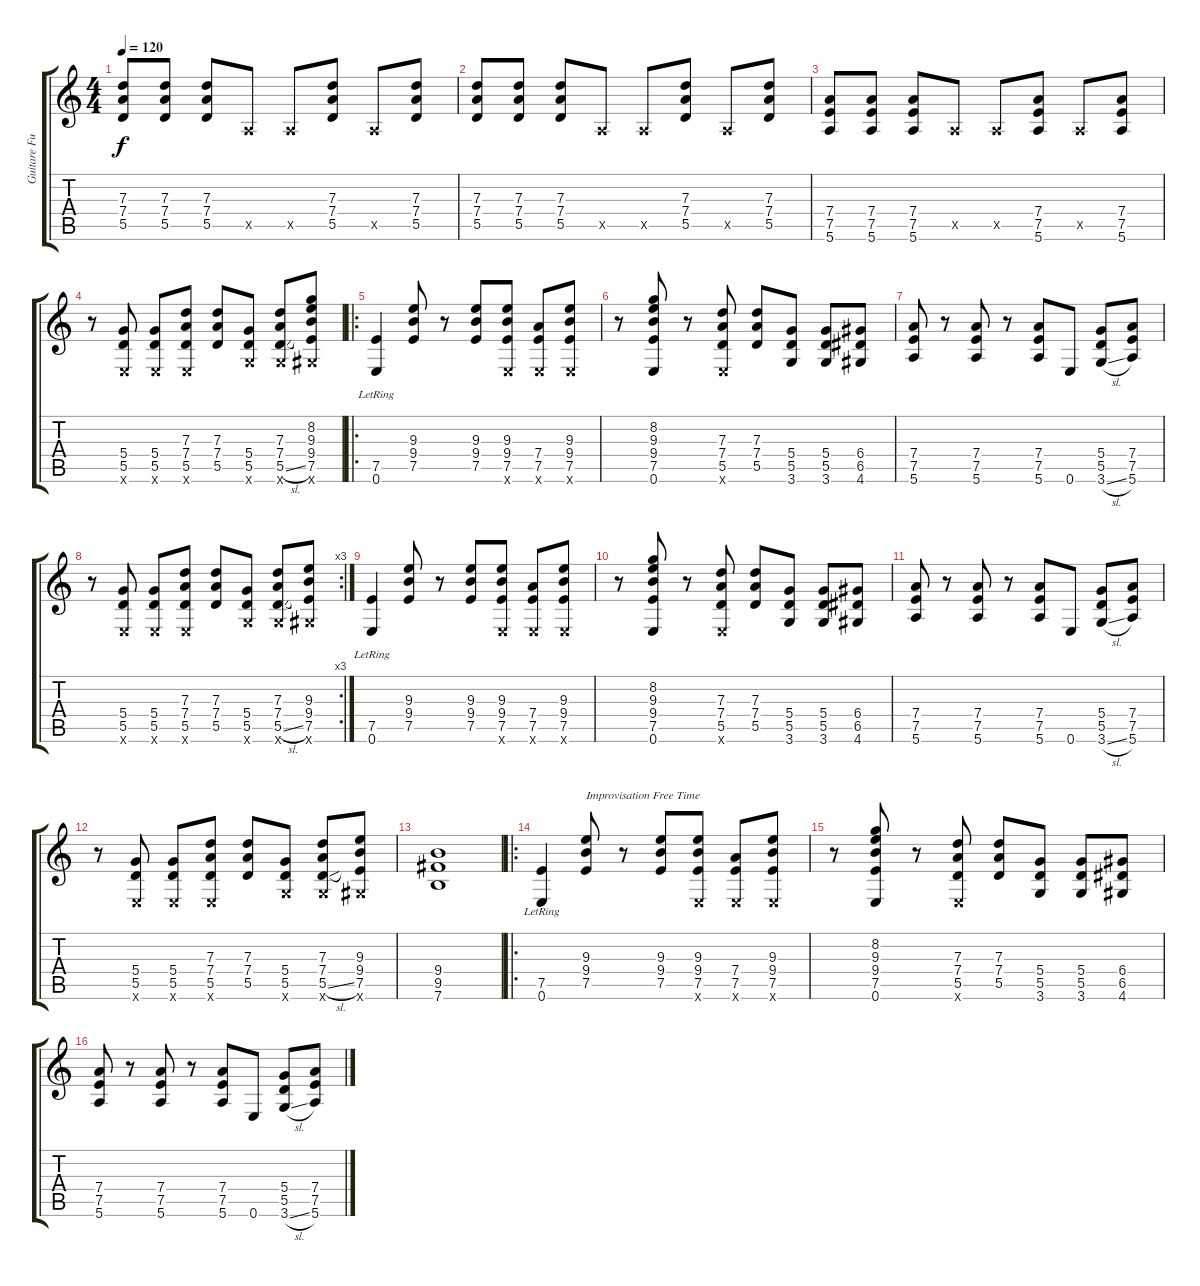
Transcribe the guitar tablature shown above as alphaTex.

\track ("Guitare Fuzz Stooges" "Guitare Fu") {instrument overdrivenguitar}
\staff {score tabs}
\tuning (E4 B3 G3 D3 A2 E2) {hide}
\ts (4 4)
\tempo 120
\clef g2
\ks c
(7.3 7.4 5.5).8{dy f} (7.3 7.4 5.5).8 (7.3 7.4 5.5).8 0.5{x}.8 0.5{x}.8 (7.3 7.4 5.5).8 0.5{x}.8 (7.3 7.4 5.5).8 |
(7.3 7.4 5.5).8 (7.3 7.4 5.5).8 (7.3 7.4 5.5).8 0.5{x}.8 0.5{x}.8 (7.3 7.4 5.5).8 0.5{x}.8 (7.3 7.4 5.5).8 |
(7.4 7.5 5.6).8 (7.4 7.5 5.6).8 (7.4 7.5 5.6).8 0.5{x}.8 0.5{x}.8 (7.4 7.5 5.6).8 0.5{x}.8 (7.4 7.5 5.6).8 |
r.8 (5.4 5.5 0.6{x}).8 (5.4 5.5 0.6{x}).8 (7.3 7.4 5.5 0.6{x}).8 (7.3 7.4 5.5).8 (5.4 5.5 3.6{x}).8 (7.3 7.4 5.5{sl} 3.6{x}).8 (8.2 9.3 9.4 7.5 4.6{x}).8 |
\ro
(7.5 0.6{lr}).4 (9.3 9.4 7.5).8 r.8 (9.3 9.4 7.5).8 (9.3 9.4 7.5 0.6{x}).8 (7.4 7.5 0.6{x}).8 (9.3 9.4 7.5 0.6{x}).8 |
r.8 (8.2 9.3 9.4 7.5 0.6).8 r.8 (7.3 7.4 5.5 0.6{x}).8 (7.3 7.4 5.5).8 (5.4 5.5 3.6).8 (5.4 5.5 3.6).8 (6.4 6.5 4.6).8 |
(7.4 7.5 5.6).8 r.8 (7.4 7.5 5.6).8 r.8 (7.4 7.5 5.6).8 0.6.8 (5.4 5.5 3.6{sl}).8 (7.4 7.5 5.6).8 |
\rc 3
r.8 (5.4 5.5 0.6{x}).8 (5.4 5.5 0.6{x}).8 (7.3 7.4 5.5 0.6{x}).8 (7.3 7.4 5.5).8 (5.4 5.5 3.6{x}).8 (7.3 7.4 5.5{sl} 3.6{x}).8 (9.3 9.4 7.5 4.6{x}).8 |
(7.5 0.6{lr}).4 (9.3 9.4 7.5).8 r.8 (9.3 9.4 7.5).8 (9.3 9.4 7.5 0.6{x}).8 (7.4 7.5 0.6{x}).8 (9.3 9.4 7.5 0.6{x}).8 |
r.8 (8.2 9.3 9.4 7.5 0.6).8 r.8 (7.3 7.4 5.5 0.6{x}).8 (7.3 7.4 5.5).8 (5.4 5.5 3.6).8 (5.4 5.5 3.6).8 (6.4 6.5 4.6).8 |
(7.4 7.5 5.6).8 r.8 (7.4 7.5 5.6).8 r.8 (7.4 7.5 5.6).8 0.6.8 (5.4 5.5 3.6{sl}).8 (7.4 7.5 5.6).8 |
r.8 (5.4 5.5 0.6{x}).8 (5.4 5.5 0.6{x}).8 (7.3 7.4 5.5 0.6{x}).8 (7.3 7.4 5.5).8 (5.4 5.5 3.6{x}).8 (7.3 7.4 5.5{sl} 3.6{x}).8 (9.3 9.4 7.5 4.6{x}).8 |
(9.4 9.5 7.6).1 |
\ro
(7.5 0.6{lr}).4 (9.3 9.4 7.5).8{txt "Improvisation Free Time "} r.8 (9.3 9.4 7.5).8 (9.3 9.4 7.5 0.6{x}).8 (7.4 7.5 0.6{x}).8 (9.3 9.4 7.5 0.6{x}).8 |
r.8 (8.2 9.3 9.4 7.5 0.6).8 r.8 (7.3 7.4 5.5 0.6{x}).8 (7.3 7.4 5.5).8 (5.4 5.5 3.6).8 (5.4 5.5 3.6).8 (6.4 6.5 4.6).8 |
(7.4 7.5 5.6).8 r.8 (7.4 7.5 5.6).8 r.8 (7.4 7.5 5.6).8 0.6.8 (5.4 5.5 3.6{sl}).8 (7.4 7.5 5.6).8
